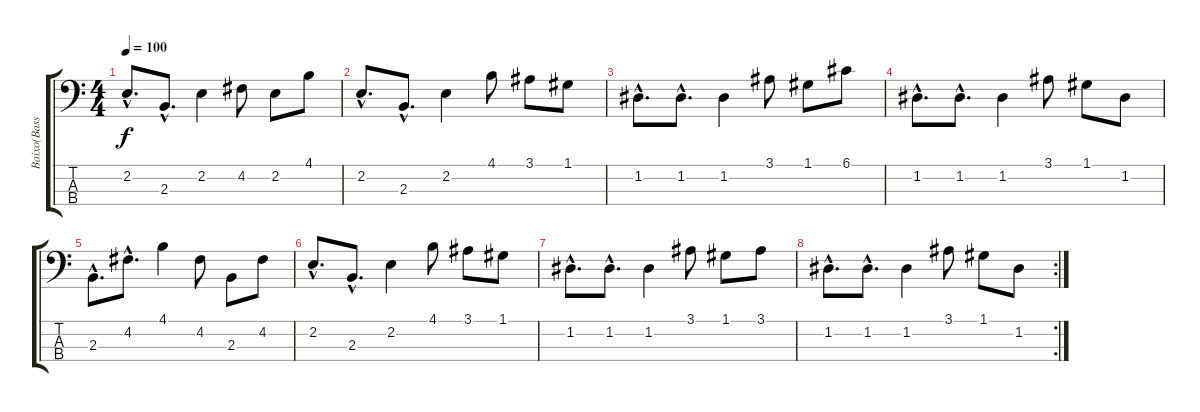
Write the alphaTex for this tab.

\track ("Baixo(Bass)" "Baixo(Bass") {instrument acousticbass}
\staff {score tabs}
\tuning (G2 D2 A1 E1) {hide}
\ts (4 4)
\tempo 100
\clef f4
\ks c
2.2{hac}.8{d dy f} 2.3{hac}.8{d} 2.2.4 4.2.8 2.2.8 4.1.8 |
2.2{hac}.8{d} 2.3{hac}.8{d} 2.2.4 4.1.8 3.1.8 1.1.8 |
1.2{hac}.8{d} 1.2{hac}.8{d} 1.2.4 3.1.8 1.1.8 6.1.8 |
1.2{hac}.8{d} 1.2{hac}.8{d} 1.2.4 3.1.8 1.1.8 1.2.8 |
2.3{hac}.8{d} 4.2{hac}.8{d} 4.1.4 4.2.8 2.3.8 4.2.8 |
2.2{hac}.8{d} 2.3{hac}.8{d} 2.2.4 4.1.8 3.1.8 1.1.8 |
1.2{hac}.8{d} 1.2{hac}.8{d} 1.2.4 3.1.8 1.1.8 3.1.8 |
\rc 2
1.2{hac}.8{d} 1.2{hac}.8{d} 1.2.4 3.1.8 1.1.8 1.2.8
